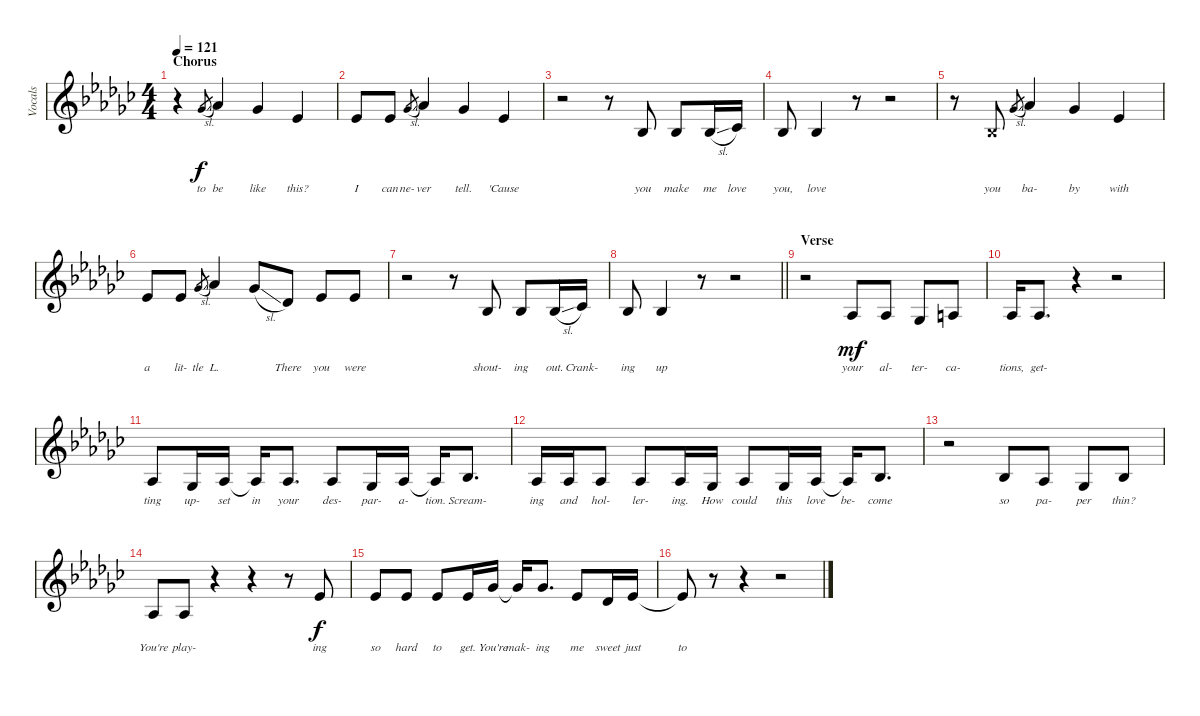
\track ("Vocals" "Vocals") {instrument flute}
\staff {score}
\tuning (E4 B3 G3 D3 A2 E2) {hide}
\ts (4 4)
\section ("" "Chorus")
\tempo 121
\clef g2
\ks ebminor
r.4{dy f} 2.1{sl}.8{lyrics (0 "to") lyrics (1 "") lyrics (2 "") lyrics (3 "") lyrics (4 "") gr} 4.1.4{lyrics (0 "be") lyrics (1 "") lyrics (2 "") lyrics (3 "") lyrics (4 "")} 2.1.4{lyrics (0 "like") lyrics (1 "") lyrics (2 "") lyrics (3 "") lyrics (4 "")} 4.2.4{lyrics (0 "this?") lyrics (1 "") lyrics (2 "") lyrics (3 "") lyrics (4 "")} |
4.2.8{lyrics (0 "I") lyrics (1 "") lyrics (2 "") lyrics (3 "") lyrics (4 "")} 4.2.8{lyrics (0 "can") lyrics (1 "") lyrics (2 "") lyrics (3 "") lyrics (4 "")} 2.1{sl}.8{lyrics (0 "ne-") lyrics (1 "") lyrics (2 "") lyrics (3 "") lyrics (4 "") gr} 4.1.4{lyrics (0 "ver") lyrics (1 "") lyrics (2 "") lyrics (3 "") lyrics (4 "")} 2.1.4{lyrics (0 "tell.") lyrics (1 "") lyrics (2 "") lyrics (3 "") lyrics (4 "")} 4.2.4{lyrics (0 "'Cause") lyrics (1 "") lyrics (2 "") lyrics (3 "") lyrics (4 "")} |
r.2 r.8 3.3.8{lyrics (0 "you") lyrics (1 "") lyrics (2 "") lyrics (3 "") lyrics (4 "")} 3.3.8{lyrics (0 "make") lyrics (1 "") lyrics (2 "") lyrics (3 "") lyrics (4 "")} 3.3{sl}.16{lyrics (0 "me") lyrics (1 "") lyrics (2 "") lyrics (3 "") lyrics (4 "")} 4.3.16{lyrics (0 "love") lyrics (1 "") lyrics (2 "") lyrics (3 "") lyrics (4 "")} |
3.3.8{lyrics (0 "you,") lyrics (1 "") lyrics (2 "") lyrics (3 "") lyrics (4 "")} 3.3.4{lyrics (0 "love") lyrics (1 "") lyrics (2 "") lyrics (3 "") lyrics (4 "")} r.8 r.2 |
r.8 3.3{x}.8{lyrics (0 "you") lyrics (1 "") lyrics (2 "") lyrics (3 "") lyrics (4 "")} 2.1{sl}.8{lyrics (0 "") lyrics (1 "") lyrics (2 "") lyrics (3 "") lyrics (4 "") gr} 4.1.4{lyrics (0 "ba-") lyrics (1 "") lyrics (2 "") lyrics (3 "") lyrics (4 "")} 2.1.4{lyrics (0 "by") lyrics (1 "") lyrics (2 "") lyrics (3 "") lyrics (4 "")} 4.2.4{lyrics (0 "with") lyrics (1 "") lyrics (2 "") lyrics (3 "") lyrics (4 "")} |
4.2.8{lyrics (0 "a") lyrics (1 "") lyrics (2 "") lyrics (3 "") lyrics (4 "")} 4.2.8{lyrics (0 "lit-") lyrics (1 "") lyrics (2 "") lyrics (3 "") lyrics (4 "")} 2.1{sl}.8{lyrics (0 "tle") lyrics (1 "") lyrics (2 "") lyrics (3 "") lyrics (4 "") gr} 4.1.4{lyrics (0 "L.") lyrics (1 "") lyrics (2 "") lyrics (3 "") lyrics (4 "")} 7.2{sl}.8{lyrics (0 "") lyrics (1 "") lyrics (2 "") lyrics (3 "") lyrics (4 "")} 2.2.8{lyrics (0 "There") lyrics (1 "") lyrics (2 "") lyrics (3 "") lyrics (4 "")} 4.2.8{lyrics (0 "you") lyrics (1 "") lyrics (2 "") lyrics (3 "") lyrics (4 "")} 4.2.8{lyrics (0 "were") lyrics (1 "") lyrics (2 "") lyrics (3 "") lyrics (4 "")} |
r.2 r.8 3.3.8{lyrics (0 "shout-") lyrics (1 "") lyrics (2 "") lyrics (3 "") lyrics (4 "")} 3.3.8{lyrics (0 "ing") lyrics (1 "") lyrics (2 "") lyrics (3 "") lyrics (4 "")} 3.3{sl}.16{lyrics (0 "out.") lyrics (1 "") lyrics (2 "") lyrics (3 "") lyrics (4 "")} 4.3.16{lyrics (0 "Crank-") lyrics (1 "") lyrics (2 "") lyrics (3 "") lyrics (4 "")} |
\barLineRight lightlight
3.3.8{lyrics (0 "ing") lyrics (1 "") lyrics (2 "") lyrics (3 "") lyrics (4 "")} 3.3.4{lyrics (0 "up") lyrics (1 "") lyrics (2 "") lyrics (3 "") lyrics (4 "")} r.8 r.2 |
\section ("" "Verse")
r.2 1.3.8{lyrics (0 "your") lyrics (1 "") lyrics (2 "") lyrics (3 "") lyrics (4 "") dy mf} 1.3.8{lyrics (0 "al-") lyrics (1 "") lyrics (2 "") lyrics (3 "") lyrics (4 "")} 4.4.8{lyrics (0 "ter-") lyrics (1 "") lyrics (2 "") lyrics (3 "") lyrics (4 "")} 2.3.8{lyrics (0 "ca-") lyrics (1 "") lyrics (2 "") lyrics (3 "") lyrics (4 "")} |
1.3.16{lyrics (0 "tions,") lyrics (1 "") lyrics (2 "") lyrics (3 "") lyrics (4 "")} 1.3.8{d lyrics (0 "get-") lyrics (1 "") lyrics (2 "") lyrics (3 "") lyrics (4 "")} r.4 r.2 |
1.3.8{lyrics (0 "ting") lyrics (1 "") lyrics (2 "") lyrics (3 "") lyrics (4 "")} 4.4.16{lyrics (0 "up-") lyrics (1 "") lyrics (2 "") lyrics (3 "") lyrics (4 "")} 1.3.16{lyrics (0 "set") lyrics (1 "") lyrics (2 "") lyrics (3 "") lyrics (4 "")} 1.3{t}.16{lyrics (0 "in") lyrics (1 "") lyrics (2 "") lyrics (3 "") lyrics (4 "")} 1.3.8{d lyrics (0 "your") lyrics (1 "") lyrics (2 "") lyrics (3 "") lyrics (4 "")} 1.3.8{lyrics (0 "des-") lyrics (1 "") lyrics (2 "") lyrics (3 "") lyrics (4 "")} 4.4.16{lyrics (0 "par-") lyrics (1 "") lyrics (2 "") lyrics (3 "") lyrics (4 "")} 1.3.16{lyrics (0 "a-") lyrics (1 "") lyrics (2 "") lyrics (3 "") lyrics (4 "")} 1.3{t}.16{lyrics (0 "tion.") lyrics (1 "") lyrics (2 "") lyrics (3 "") lyrics (4 "")} 3.3.8{d lyrics (0 "Scream-") lyrics (1 "") lyrics (2 "") lyrics (3 "") lyrics (4 "")} |
1.3.16{lyrics (0 "ing") lyrics (1 "") lyrics (2 "") lyrics (3 "") lyrics (4 "")} 1.3.16{lyrics (0 "and") lyrics (1 "") lyrics (2 "") lyrics (3 "") lyrics (4 "")} 1.3.8{lyrics (0 "hol-") lyrics (1 "") lyrics (2 "") lyrics (3 "") lyrics (4 "")} 1.3.8{lyrics (0 "ler-") lyrics (1 "") lyrics (2 "") lyrics (3 "") lyrics (4 "")} 1.3.16{lyrics (0 "ing.") lyrics (1 "") lyrics (2 "") lyrics (3 "") lyrics (4 "")} 4.4.16{lyrics (0 "How") lyrics (1 "") lyrics (2 "") lyrics (3 "") lyrics (4 "")} 1.3.8{lyrics (0 "could") lyrics (1 "") lyrics (2 "") lyrics (3 "") lyrics (4 "")} 4.4.16{lyrics (0 "this") lyrics (1 "") lyrics (2 "") lyrics (3 "") lyrics (4 "")} 1.3.16{lyrics (0 "love") lyrics (1 "") lyrics (2 "") lyrics (3 "") lyrics (4 "")} 1.3{t}.16{lyrics (0 "be-") lyrics (1 "") lyrics (2 "") lyrics (3 "") lyrics (4 "")} 3.3.8{d lyrics (0 "come") lyrics (1 "") lyrics (2 "") lyrics (3 "") lyrics (4 "")} |
r.2 3.3.8{lyrics (0 "so") lyrics (1 "") lyrics (2 "") lyrics (3 "") lyrics (4 "")} 1.3.8{lyrics (0 "pa-") lyrics (1 "") lyrics (2 "") lyrics (3 "") lyrics (4 "")} 4.4.8{lyrics (0 "per") lyrics (1 "") lyrics (2 "") lyrics (3 "") lyrics (4 "")} 3.3.8{lyrics (0 "thin?") lyrics (1 "") lyrics (2 "") lyrics (3 "") lyrics (4 "")} |
1.3.8{lyrics (0 "You're") lyrics (1 "") lyrics (2 "") lyrics (3 "") lyrics (4 "")} 1.3.8{lyrics (0 "play-") lyrics (1 "") lyrics (2 "") lyrics (3 "") lyrics (4 "")} r.4 r.4 r.8 4.2.8{lyrics (0 "ing") lyrics (1 "") lyrics (2 "") lyrics (3 "") lyrics (4 "") dy f} |
4.2.8{lyrics (0 "so") lyrics (1 "") lyrics (2 "") lyrics (3 "") lyrics (4 "")} 4.2.8{lyrics (0 "hard") lyrics (1 "") lyrics (2 "") lyrics (3 "") lyrics (4 "")} 4.2.8{lyrics (0 "to") lyrics (1 "") lyrics (2 "") lyrics (3 "") lyrics (4 "")} 4.2.16{lyrics (0 "get.") lyrics (1 "") lyrics (2 "") lyrics (3 "") lyrics (4 "")} 2.1.16{lyrics (0 "You're") lyrics (1 "") lyrics (2 "") lyrics (3 "") lyrics (4 "")} 2.1{t}.16{lyrics (0 "mak-") lyrics (1 "") lyrics (2 "") lyrics (3 "") lyrics (4 "")} 2.1.8{d lyrics (0 "ing") lyrics (1 "") lyrics (2 "") lyrics (3 "") lyrics (4 "")} 4.2.8{lyrics (0 "me") lyrics (1 "") lyrics (2 "") lyrics (3 "") lyrics (4 "")} 2.2.16{lyrics (0 "sweet") lyrics (1 "") lyrics (2 "") lyrics (3 "") lyrics (4 "")} 4.2.16{lyrics (0 "just") lyrics (1 "") lyrics (2 "") lyrics (3 "") lyrics (4 "")} |
4.2{t}.8{lyrics (0 "to") lyrics (1 "") lyrics (2 "") lyrics (3 "") lyrics (4 "")} r.8 r.4 r.2
